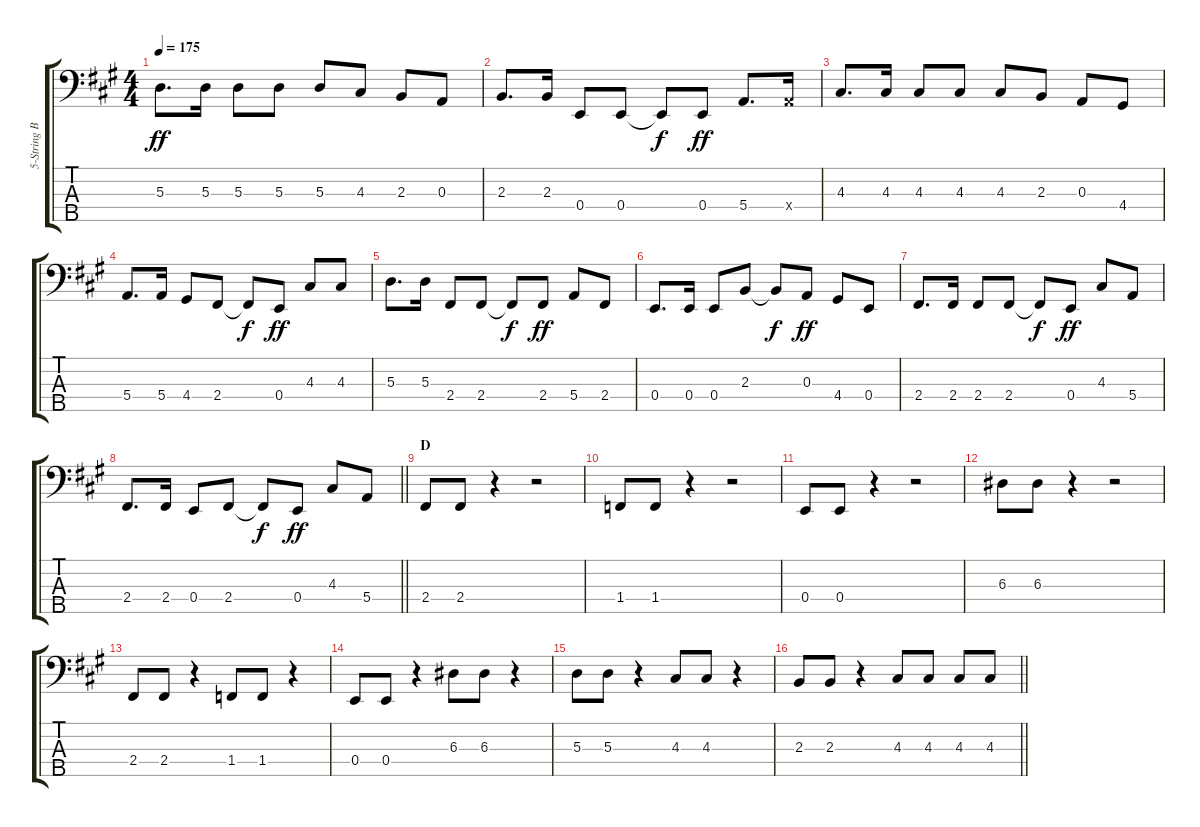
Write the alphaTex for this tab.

\track ("5-String Bass" "5-String B") {instrument electricbasspick}
\staff {score tabs}
\tuning (G2 D2 A1 E1 B0) {hide}
\ts (4 4)
\tempo 175
\clef f4
\ks a
5.3.8{d dy ff} 5.3.16 5.3.8 5.3.8 5.3.8 4.3.8 2.3.8 0.3.8 |
2.3.8{d} 2.3.16 0.4.8 0.4.8 0.4{t}.8{dy f} 0.4.8{dy ff} 5.4.8{d} 5.4{x}.16 |
4.3.8{d} 4.3.16 4.3.8 4.3.8 4.3.8 2.3.8 0.3.8 4.4.8 |
5.4.8{d} 5.4.16 4.4.8 2.4.8 2.4{t}.8{dy f} 0.4.8{dy ff} 4.3.8 4.3.8 |
5.3.8{d} 5.3.16 2.4.8 2.4.8 2.4{t}.8{dy f} 2.4.8{dy ff} 5.4.8 2.4.8 |
0.4.8{d} 0.4.16 0.4.8 2.3.8 2.3{t}.8{dy f} 0.3.8{dy ff} 4.4.8 0.4.8 |
2.4.8{d} 2.4.16 2.4.8 2.4.8 2.4{t}.8{dy f} 0.4.8{dy ff} 4.3.8 5.4.8 |
\barLineRight lightlight
2.4.8{d} 2.4.16 0.4.8 2.4.8 2.4{t}.8{dy f} 0.4.8{dy ff} 4.3.8 5.4.8 |
\section ("" "D")
2.4.8 2.4.8 r.4 r.2 |
1.4.8 1.4.8 r.4 r.2 |
0.4.8 0.4.8 r.4 r.2 |
6.3.8 6.3.8 r.4 r.2 |
2.4.8 2.4.8 r.4 1.4.8 1.4.8 r.4 |
0.4.8 0.4.8 r.4 6.3.8 6.3.8 r.4 |
5.3.8 5.3.8 r.4 4.3.8 4.3.8 r.4 |
\barLineRight lightlight
2.3.8 2.3.8 r.4 4.3.8 4.3.8 4.3.8 4.3.8
